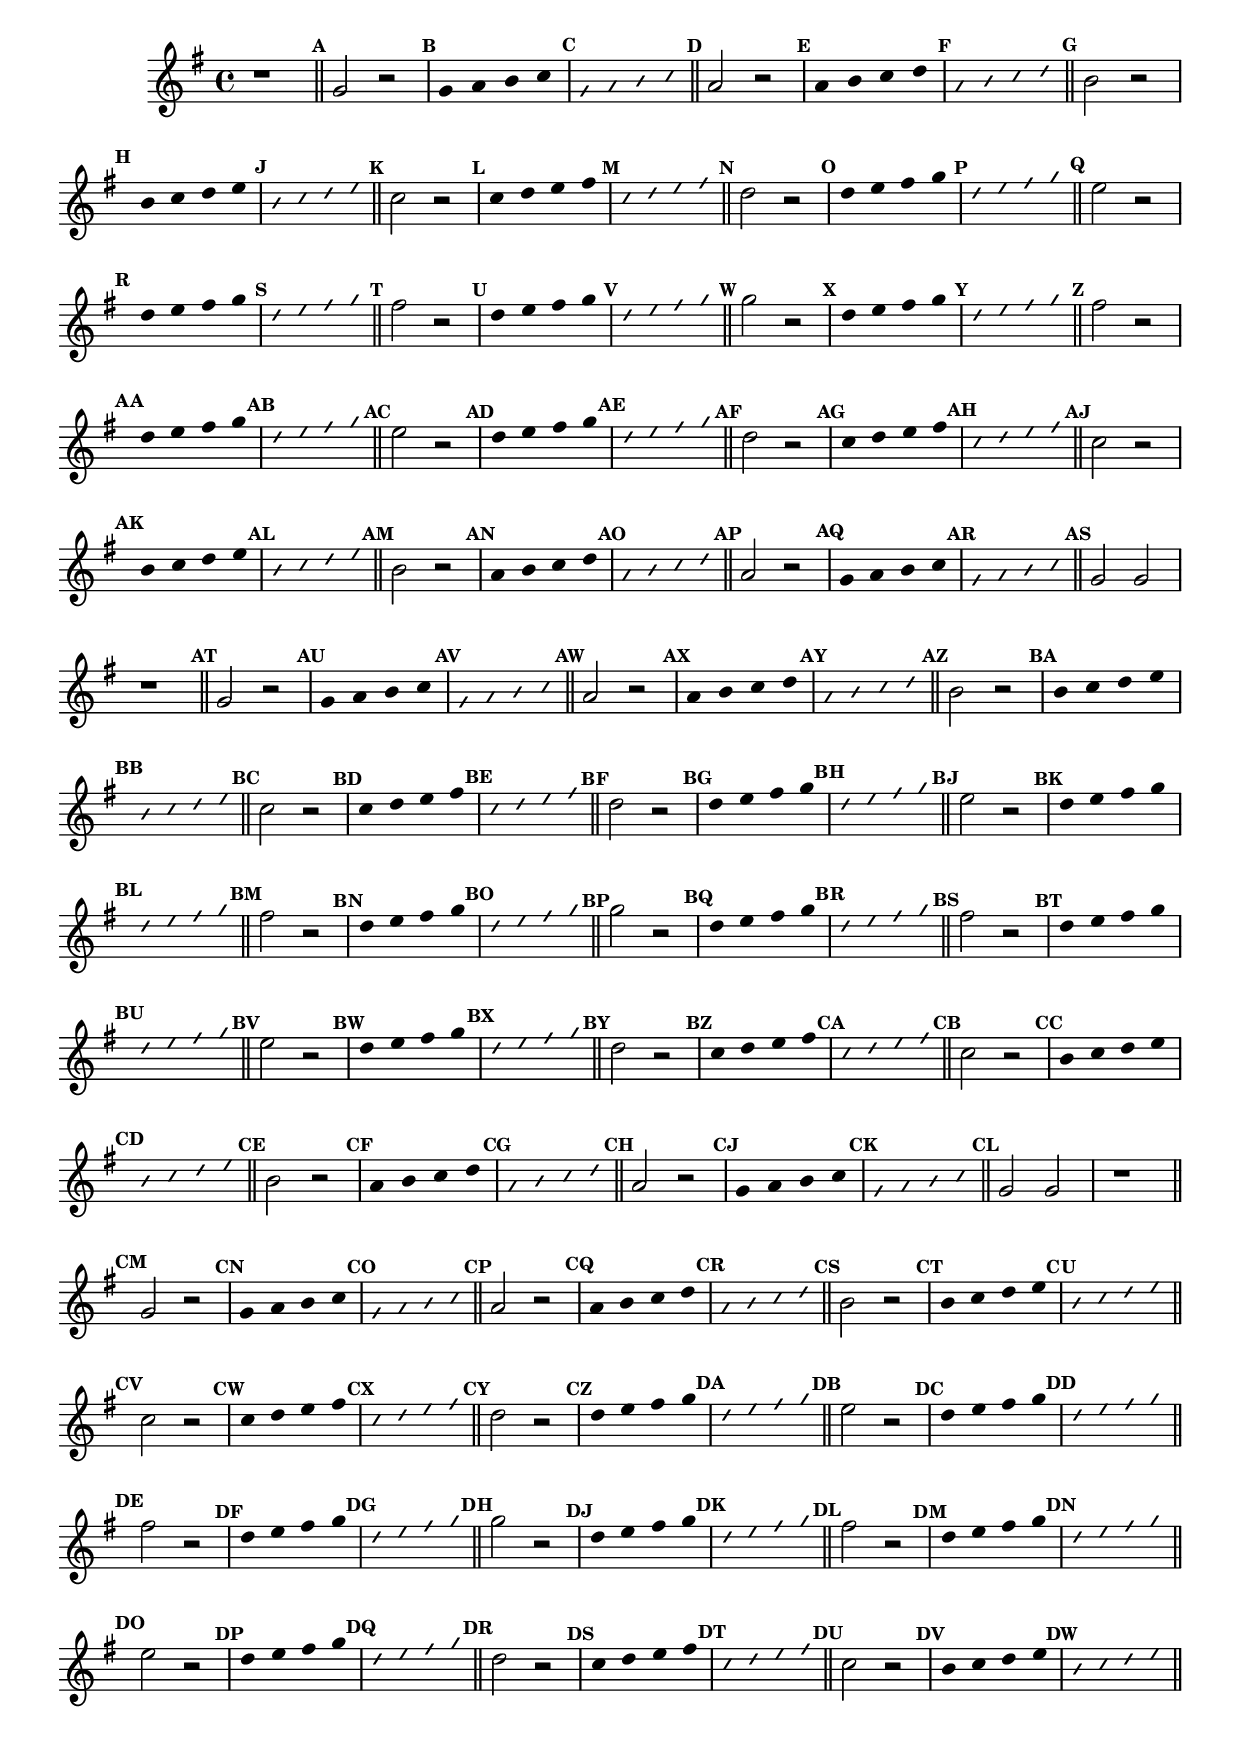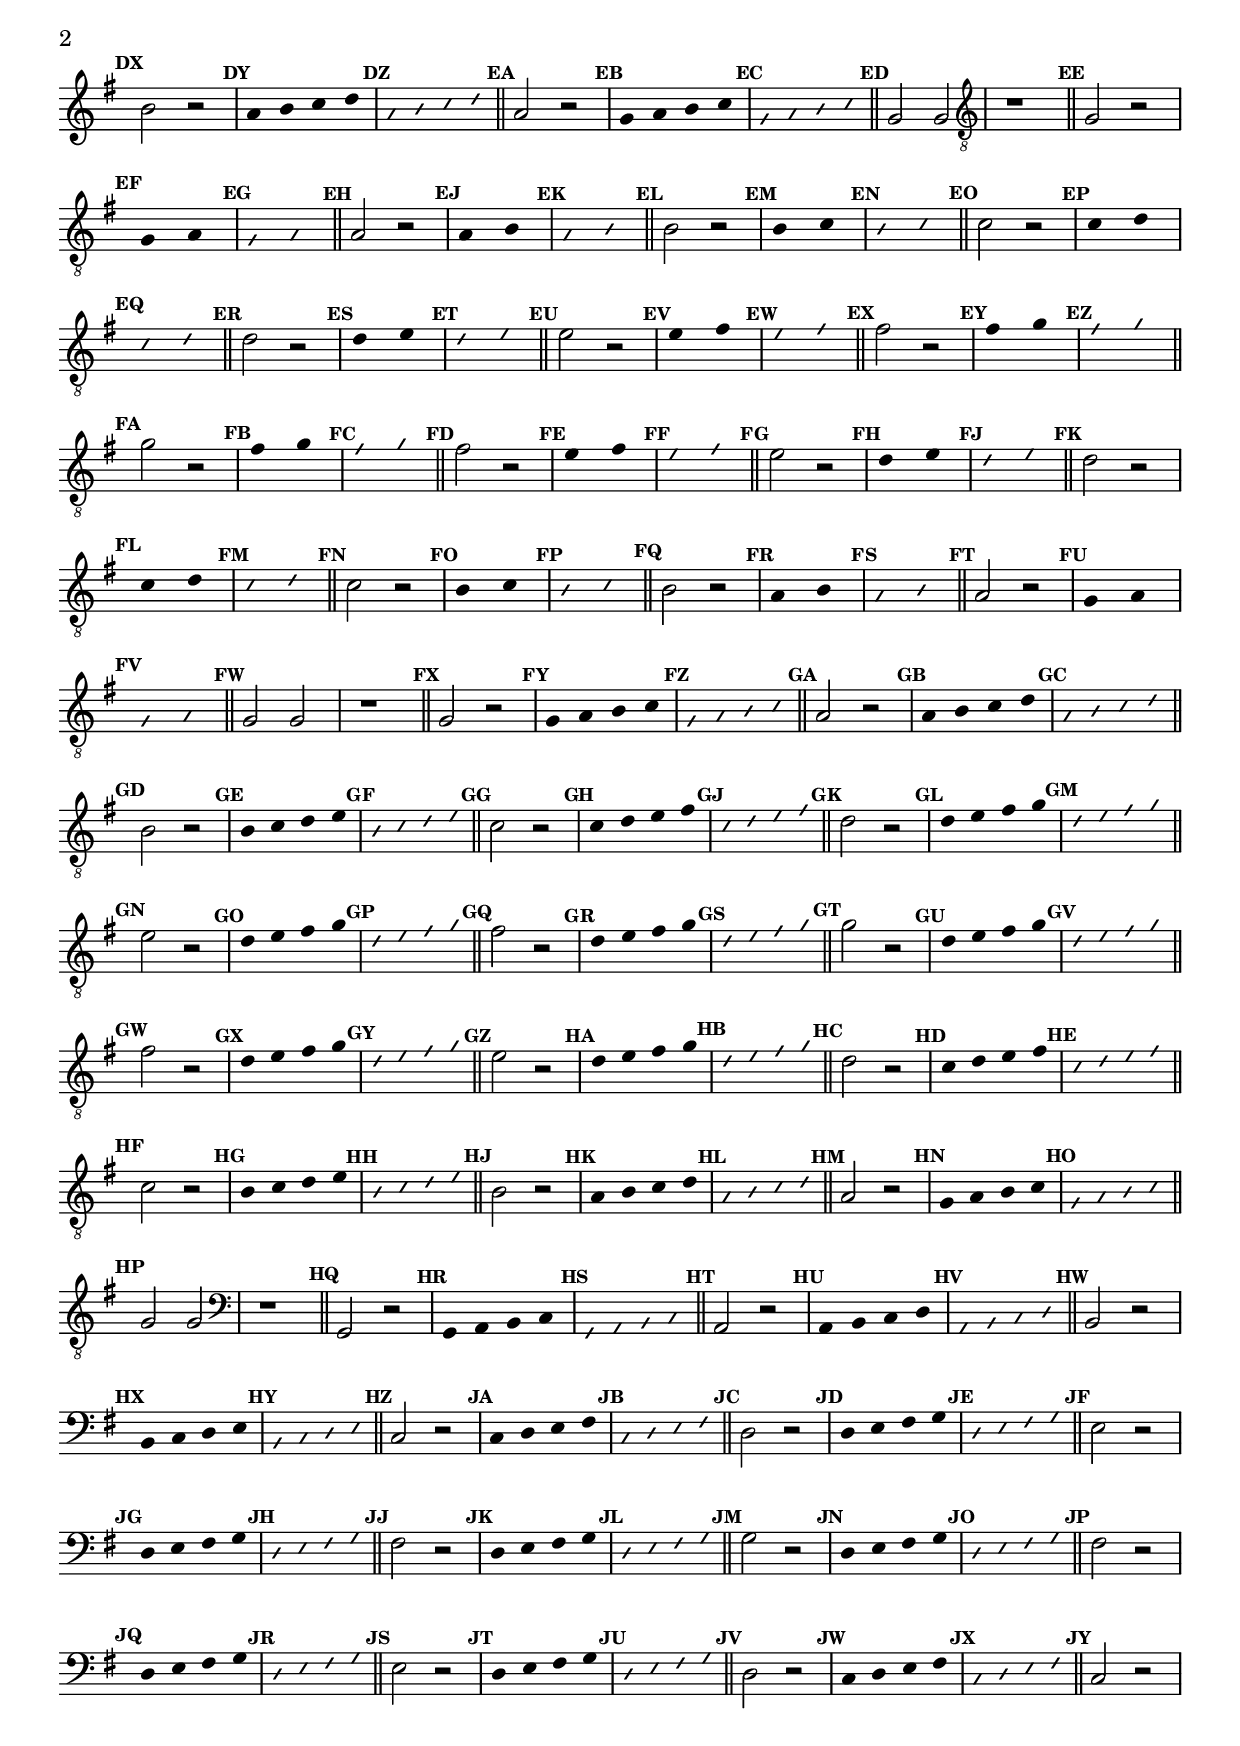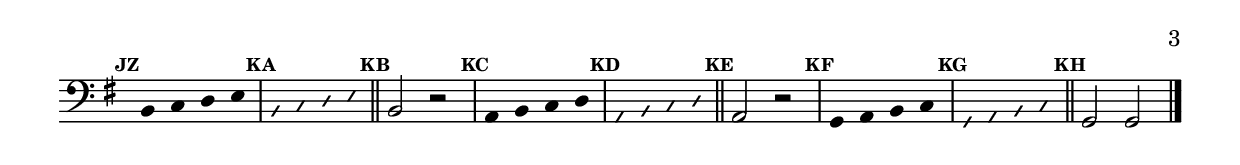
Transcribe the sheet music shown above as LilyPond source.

%% -*- coding: utf-8 -*-
\version "2.14.1"

%%\header { texidoc="Escala de Sol"}

\relative c'' {

  \override Staff.TimeSignature #'style = #'()
  \override Score.BarNumber #'transparent = ##t
  \override Score.RehearsalMark #'font-size = #-2
  \set Score.markFormatter = #format-mark-numbers
  \time 4/4 
  \key g \major


  %% CAVAQUINHO - BANJO
  \tag #'cv {
    r1

    \bar "||"

    \mark \default g2 r
    \override Stem #'transparent = ##t
    \override Beam #'transparent = ##t
    \override Voice.NoteHead #'stencil = #ly:text-interface::print
    \override Voice.NoteHead #'text = #(make-musicglyph-markup "noteheads.s2")

    \mark \default g4 a b c

    \override NoteHead #'style = #'slash
    \override NoteHead #'font-size = #-6
    \override Voice.NoteHead #'stencil = #ly:text-interface::print
    \override Voice.NoteHead #'text = #(make-musicglyph-markup "noteheads.s2slash")

    \mark \default g a b c

    \revert NoteHead #'style
    \revert Stem #'transparent 
    \revert Beam #'transparent
    \revert NoteHead #'font-size
    \revert Voice.NoteHead #'stencil

    \revert Voice.NoteHead #'text
    \bar "||"

    \mark \default a2 r
    \override Stem #'transparent = ##t
    \override Beam #'transparent = ##t
    \override Voice.NoteHead #'stencil = #ly:text-interface::print
    \override Voice.NoteHead #'text = #(make-musicglyph-markup "noteheads.s2")

    \mark \default a4 b c d
    \override NoteHead #'style = #'slash
    \override NoteHead #'font-size = #-6
    \override Voice.NoteHead #'stencil = #ly:text-interface::print
    \override Voice.NoteHead #'text = #(make-musicglyph-markup "noteheads.s2slash")

    \mark \default a b c d
    \revert NoteHead #'style
    \revert Stem #'transparent 
    \revert Beam #'transparent
    \revert NoteHead #'font-size
    \revert Voice.NoteHead #'stencil

    \revert Voice.NoteHead #'text
    \bar "||"

    \mark \default b2 r
    \override Stem #'transparent = ##t
    \override Beam #'transparent = ##t
    \override Voice.NoteHead #'stencil = #ly:text-interface::print
    \override Voice.NoteHead #'text = #(make-musicglyph-markup "noteheads.s2")

    \mark \default b4 c d e
    \override NoteHead #'style = #'slash
    \override NoteHead #'font-size = #-6
    \override Voice.NoteHead #'stencil = #ly:text-interface::print
    \override Voice.NoteHead #'text = #(make-musicglyph-markup "noteheads.s2slash")

    \mark \default b c d e
    \revert NoteHead #'style
    \revert Stem #'transparent 
    \revert Beam #'transparent
    \revert NoteHead #'font-size
    \revert Voice.NoteHead #'stencil

    \revert Voice.NoteHead #'text
    \bar "||"

    \mark \default c2 r
    \override Stem #'transparent = ##t
    \override Beam #'transparent = ##t
    \override Voice.NoteHead #'stencil = #ly:text-interface::print
    \override Voice.NoteHead #'text = #(make-musicglyph-markup "noteheads.s2")

    \mark \default c4 d e fis
    \override NoteHead #'style = #'slash
    \override NoteHead #'font-size = #-6
    \override Voice.NoteHead #'stencil = #ly:text-interface::print
    \override Voice.NoteHead #'text = #(make-musicglyph-markup "noteheads.s2slash")

    \mark \default c d e fis
    \revert NoteHead #'style
    \revert Stem #'transparent 
    \revert Beam #'transparent
    \revert NoteHead #'font-size
    \revert Voice.NoteHead #'stencil

    \revert Voice.NoteHead #'text
    \bar "||"

    \mark \default d2 r
    \override Stem #'transparent = ##t
    \override Beam #'transparent = ##t
    \override Voice.NoteHead #'stencil = #ly:text-interface::print
    \override Voice.NoteHead #'text = #(make-musicglyph-markup "noteheads.s2")

    \mark \default d4 e fis g
    \override NoteHead #'style = #'slash
    \override NoteHead #'font-size = #-6
    \override Voice.NoteHead #'stencil = #ly:text-interface::print
    \override Voice.NoteHead #'text = #(make-musicglyph-markup "noteheads.s2slash")

    \mark \default d e fis g
    \revert NoteHead #'style
    \revert Stem #'transparent 
    \revert Beam #'transparent
    \revert NoteHead #'font-size
    \revert Voice.NoteHead #'stencil

    \revert Voice.NoteHead #'text
    \bar "||"

    \mark \default e2 r
    \override Stem #'transparent = ##t
    \override Beam #'transparent = ##t
    \override Voice.NoteHead #'stencil = #ly:text-interface::print
    \override Voice.NoteHead #'text = #(make-musicglyph-markup "noteheads.s2")

    \mark \default d4 e fis g
    \override NoteHead #'style = #'slash
    \override NoteHead #'font-size = #-6
    \override Voice.NoteHead #'stencil = #ly:text-interface::print
    \override Voice.NoteHead #'text = #(make-musicglyph-markup "noteheads.s2slash")

    \mark \default d e fis g
    \revert NoteHead #'style
    \revert Stem #'transparent 
    \revert Beam #'transparent
    \revert NoteHead #'font-size
    \revert Voice.NoteHead #'stencil

    \revert Voice.NoteHead #'text
    \bar "||"

    \mark \default fis2 r
    \override Stem #'transparent = ##t
    \override Beam #'transparent = ##t
    \override Voice.NoteHead #'stencil = #ly:text-interface::print
    \override Voice.NoteHead #'text = #(make-musicglyph-markup "noteheads.s2")

    \mark \default d4 e fis g
    \override NoteHead #'style = #'slash
    \override NoteHead #'font-size = #-6
    \override Voice.NoteHead #'stencil = #ly:text-interface::print
    \override Voice.NoteHead #'text = #(make-musicglyph-markup "noteheads.s2slash")

    \mark \default d e fis g
    \revert NoteHead #'style
    \revert Stem #'transparent 
    \revert Beam #'transparent
    \revert NoteHead #'font-size
    \revert Voice.NoteHead #'stencil

    \revert Voice.NoteHead #'text
    \bar "||"


    \mark \default g2 r
    \override Stem #'transparent = ##t
    \override Beam #'transparent = ##t
    \override Voice.NoteHead #'stencil = #ly:text-interface::print
    \override Voice.NoteHead #'text = #(make-musicglyph-markup "noteheads.s2")

    \mark \default d4 e fis g
    \override NoteHead #'style = #'slash
    \override NoteHead #'font-size = #-6
    \override Voice.NoteHead #'stencil = #ly:text-interface::print
    \override Voice.NoteHead #'text = #(make-musicglyph-markup "noteheads.s2slash")

    \mark \default d e fis g
    \revert NoteHead #'style
    \revert Stem #'transparent 
    \revert Beam #'transparent
    \revert NoteHead #'font-size
    \revert Voice.NoteHead #'stencil

    \revert Voice.NoteHead #'text
    \bar "||"

    \mark \default fis2 r
    \override Stem #'transparent = ##t
    \override Beam #'transparent = ##t
    \override Voice.NoteHead #'stencil = #ly:text-interface::print
    \override Voice.NoteHead #'text = #(make-musicglyph-markup "noteheads.s2")

    \mark \default d4 e fis g
    \override NoteHead #'style = #'slash
    \override NoteHead #'font-size = #-6
    \override Voice.NoteHead #'stencil = #ly:text-interface::print
    \override Voice.NoteHead #'text = #(make-musicglyph-markup "noteheads.s2slash")

    \mark \default d e fis g
    \revert NoteHead #'style
    \revert Stem #'transparent 
    \revert Beam #'transparent
    \revert NoteHead #'font-size
    \revert Voice.NoteHead #'stencil

    \revert Voice.NoteHead #'text
    \bar "||"

    \mark \default e2 r
    \override Stem #'transparent = ##t
    \override Beam #'transparent = ##t
    \override Voice.NoteHead #'stencil = #ly:text-interface::print
    \override Voice.NoteHead #'text = #(make-musicglyph-markup "noteheads.s2")

    \mark \default d4 e fis g
    \override NoteHead #'style = #'slash
    \override NoteHead #'font-size = #-6
    \override Voice.NoteHead #'stencil = #ly:text-interface::print
    \override Voice.NoteHead #'text = #(make-musicglyph-markup "noteheads.s2slash")

    \mark \default d e fis g
    \revert NoteHead #'style
    \revert Stem #'transparent 
    \revert Beam #'transparent
    \revert NoteHead #'font-size
    \revert Voice.NoteHead #'stencil

    \revert Voice.NoteHead #'text
    \bar "||"

    \mark \default d2 r
    \override Stem #'transparent = ##t
    \override Beam #'transparent = ##t
    \override Voice.NoteHead #'stencil = #ly:text-interface::print
    \override Voice.NoteHead #'text = #(make-musicglyph-markup "noteheads.s2")

    \mark \default c4 d e fis
    \override NoteHead #'style = #'slash
    \override NoteHead #'font-size = #-6
    \override Voice.NoteHead #'stencil = #ly:text-interface::print
    \override Voice.NoteHead #'text = #(make-musicglyph-markup "noteheads.s2slash")

    \mark \default c d e fis
    \revert NoteHead #'style
    \revert Stem #'transparent 
    \revert Beam #'transparent
    \revert NoteHead #'font-size
    \revert Voice.NoteHead #'stencil

    \revert Voice.NoteHead #'text
    \bar "||"

    \mark \default c2 r
    \override Stem #'transparent = ##t
    \override Beam #'transparent = ##t
    \override Voice.NoteHead #'stencil = #ly:text-interface::print
    \override Voice.NoteHead #'text = #(make-musicglyph-markup "noteheads.s2")

    \mark \default b4 c d e
    \override NoteHead #'style = #'slash
    \override NoteHead #'font-size = #-6
    \override Voice.NoteHead #'stencil = #ly:text-interface::print
    \override Voice.NoteHead #'text = #(make-musicglyph-markup "noteheads.s2slash")

    \mark \default b c d e
    \revert NoteHead #'style
    \revert Stem #'transparent
    \revert Beam #'transparent
    \revert NoteHead #'font-size
    \revert Voice.NoteHead #'stencil

    \revert Voice.NoteHead #'text
    \bar "||"

    \mark \default b2 r
    \override Stem #'transparent = ##t
    \override Beam #'transparent = ##t
    \override Voice.NoteHead #'stencil = #ly:text-interface::print
    \override Voice.NoteHead #'text = #(make-musicglyph-markup "noteheads.s2")

    \mark \default a4 b c d
    \override NoteHead #'style = #'slash
    \override NoteHead #'font-size = #-6
    \override Voice.NoteHead #'stencil = #ly:text-interface::print
    \override Voice.NoteHead #'text = #(make-musicglyph-markup "noteheads.s2slash")

    \mark \default a b c d
    \revert NoteHead #'style
    \revert Stem #'transparent 
    \revert Beam #'transparent
    \revert NoteHead #'font-size
    \revert Voice.NoteHead #'stencil

    \revert Voice.NoteHead #'text
    \bar "||"

    \mark \default a2 r
    \override Stem #'transparent = ##t
    \override Beam #'transparent = ##t
    \override Voice.NoteHead #'stencil = #ly:text-interface::print
    \override Voice.NoteHead #'text = #(make-musicglyph-markup "noteheads.s2")

    \mark \default g4 a b c
    \override NoteHead #'style = #'slash
    \override NoteHead #'font-size = #-6
    \override Voice.NoteHead #'stencil = #ly:text-interface::print
    \override Voice.NoteHead #'text = #(make-musicglyph-markup "noteheads.s2slash")

    \mark \default g a b c
    \revert NoteHead #'style
    \revert Stem #'transparent 
    \revert Beam #'transparent
    \revert NoteHead #'font-size
    \revert Voice.NoteHead #'stencil

    \revert Voice.NoteHead #'text
    \bar "||"

    \mark \default g2 g
  }

  %% BANDOLIM
  \tag #'bd {
     r1

    \bar "||"

    \mark \default g2 r
    \override Stem #'transparent = ##t
    \override Beam #'transparent = ##t
    \override Voice.NoteHead #'stencil = #ly:text-interface::print
    \override Voice.NoteHead #'text = #(make-musicglyph-markup "noteheads.s2")

    \mark \default g4 a b c

    \override NoteHead #'style = #'slash
    \override NoteHead #'font-size = #-6
    \override Voice.NoteHead #'stencil = #ly:text-interface::print
    \override Voice.NoteHead #'text = #(make-musicglyph-markup "noteheads.s2slash")

    \mark \default g a b c

    \revert NoteHead #'style
    \revert Stem #'transparent 
    \revert Beam #'transparent
    \revert NoteHead #'font-size
    \revert Voice.NoteHead #'stencil

    \revert Voice.NoteHead #'text
    \bar "||"

    \mark \default a2 r
    \override Stem #'transparent = ##t
    \override Beam #'transparent = ##t
    \override Voice.NoteHead #'stencil = #ly:text-interface::print
    \override Voice.NoteHead #'text = #(make-musicglyph-markup "noteheads.s2")

    \mark \default a4 b c d
    \override NoteHead #'style = #'slash
    \override NoteHead #'font-size = #-6
    \override Voice.NoteHead #'stencil = #ly:text-interface::print
    \override Voice.NoteHead #'text = #(make-musicglyph-markup "noteheads.s2slash")

    \mark \default a b c d
    \revert NoteHead #'style
    \revert Stem #'transparent 
    \revert Beam #'transparent
    \revert NoteHead #'font-size
    \revert Voice.NoteHead #'stencil

    \revert Voice.NoteHead #'text
    \bar "||"

    \mark \default b2 r
    \override Stem #'transparent = ##t
    \override Beam #'transparent = ##t
    \override Voice.NoteHead #'stencil = #ly:text-interface::print
    \override Voice.NoteHead #'text = #(make-musicglyph-markup "noteheads.s2")

    \mark \default b4 c d e
    \override NoteHead #'style = #'slash
    \override NoteHead #'font-size = #-6
    \override Voice.NoteHead #'stencil = #ly:text-interface::print
    \override Voice.NoteHead #'text = #(make-musicglyph-markup "noteheads.s2slash")

    \mark \default b c d e
    \revert NoteHead #'style
    \revert Stem #'transparent 
    \revert Beam #'transparent
    \revert NoteHead #'font-size
    \revert Voice.NoteHead #'stencil

    \revert Voice.NoteHead #'text
    \bar "||"

    \mark \default c2 r
    \override Stem #'transparent = ##t
    \override Beam #'transparent = ##t
    \override Voice.NoteHead #'stencil = #ly:text-interface::print
    \override Voice.NoteHead #'text = #(make-musicglyph-markup "noteheads.s2")

    \mark \default c4 d e fis
    \override NoteHead #'style = #'slash
    \override NoteHead #'font-size = #-6
    \override Voice.NoteHead #'stencil = #ly:text-interface::print
    \override Voice.NoteHead #'text = #(make-musicglyph-markup "noteheads.s2slash")

    \mark \default c d e fis
    \revert NoteHead #'style
    \revert Stem #'transparent 
    \revert Beam #'transparent
    \revert NoteHead #'font-size
    \revert Voice.NoteHead #'stencil

    \revert Voice.NoteHead #'text
    \bar "||"

    \mark \default d2 r
    \override Stem #'transparent = ##t
    \override Beam #'transparent = ##t
    \override Voice.NoteHead #'stencil = #ly:text-interface::print
    \override Voice.NoteHead #'text = #(make-musicglyph-markup "noteheads.s2")

    \mark \default d4 e fis g
    \override NoteHead #'style = #'slash
    \override NoteHead #'font-size = #-6
    \override Voice.NoteHead #'stencil = #ly:text-interface::print
    \override Voice.NoteHead #'text = #(make-musicglyph-markup "noteheads.s2slash")

    \mark \default d e fis g
    \revert NoteHead #'style
    \revert Stem #'transparent 
    \revert Beam #'transparent
    \revert NoteHead #'font-size
    \revert Voice.NoteHead #'stencil

    \revert Voice.NoteHead #'text
    \bar "||"

    \mark \default e2 r
    \override Stem #'transparent = ##t
    \override Beam #'transparent = ##t
    \override Voice.NoteHead #'stencil = #ly:text-interface::print
    \override Voice.NoteHead #'text = #(make-musicglyph-markup "noteheads.s2")

    \mark \default d4 e fis g
    \override NoteHead #'style = #'slash
    \override NoteHead #'font-size = #-6
    \override Voice.NoteHead #'stencil = #ly:text-interface::print
    \override Voice.NoteHead #'text = #(make-musicglyph-markup "noteheads.s2slash")

    \mark \default d e fis g
    \revert NoteHead #'style
    \revert Stem #'transparent 
    \revert Beam #'transparent
    \revert NoteHead #'font-size
    \revert Voice.NoteHead #'stencil

    \revert Voice.NoteHead #'text
    \bar "||"

    \mark \default fis2 r
    \override Stem #'transparent = ##t
    \override Beam #'transparent = ##t
    \override Voice.NoteHead #'stencil = #ly:text-interface::print
    \override Voice.NoteHead #'text = #(make-musicglyph-markup "noteheads.s2")

    \mark \default d4 e fis g
    \override NoteHead #'style = #'slash
    \override NoteHead #'font-size = #-6
    \override Voice.NoteHead #'stencil = #ly:text-interface::print
    \override Voice.NoteHead #'text = #(make-musicglyph-markup "noteheads.s2slash")

    \mark \default d e fis g
    \revert NoteHead #'style
    \revert Stem #'transparent 
    \revert Beam #'transparent
    \revert NoteHead #'font-size
    \revert Voice.NoteHead #'stencil

    \revert Voice.NoteHead #'text
    \bar "||"


    \mark \default g2 r
    \override Stem #'transparent = ##t
    \override Beam #'transparent = ##t
    \override Voice.NoteHead #'stencil = #ly:text-interface::print
    \override Voice.NoteHead #'text = #(make-musicglyph-markup "noteheads.s2")

    \mark \default d4 e fis g
    \override NoteHead #'style = #'slash
    \override NoteHead #'font-size = #-6
    \override Voice.NoteHead #'stencil = #ly:text-interface::print
    \override Voice.NoteHead #'text = #(make-musicglyph-markup "noteheads.s2slash")

    \mark \default d e fis g
    \revert NoteHead #'style
    \revert Stem #'transparent 
    \revert Beam #'transparent
    \revert NoteHead #'font-size
    \revert Voice.NoteHead #'stencil

    \revert Voice.NoteHead #'text
    \bar "||"

    \mark \default fis2 r
    \override Stem #'transparent = ##t
    \override Beam #'transparent = ##t
    \override Voice.NoteHead #'stencil = #ly:text-interface::print
    \override Voice.NoteHead #'text = #(make-musicglyph-markup "noteheads.s2")

    \mark \default d4 e fis g
    \override NoteHead #'style = #'slash
    \override NoteHead #'font-size = #-6
    \override Voice.NoteHead #'stencil = #ly:text-interface::print
    \override Voice.NoteHead #'text = #(make-musicglyph-markup "noteheads.s2slash")

    \mark \default d e fis g
    \revert NoteHead #'style
    \revert Stem #'transparent 
    \revert Beam #'transparent
    \revert NoteHead #'font-size
    \revert Voice.NoteHead #'stencil

    \revert Voice.NoteHead #'text
    \bar "||"

    \mark \default e2 r
    \override Stem #'transparent = ##t
    \override Beam #'transparent = ##t
    \override Voice.NoteHead #'stencil = #ly:text-interface::print
    \override Voice.NoteHead #'text = #(make-musicglyph-markup "noteheads.s2")

    \mark \default d4 e fis g
    \override NoteHead #'style = #'slash
    \override NoteHead #'font-size = #-6
    \override Voice.NoteHead #'stencil = #ly:text-interface::print
    \override Voice.NoteHead #'text = #(make-musicglyph-markup "noteheads.s2slash")

    \mark \default d e fis g
    \revert NoteHead #'style
    \revert Stem #'transparent 
    \revert Beam #'transparent
    \revert NoteHead #'font-size
    \revert Voice.NoteHead #'stencil

    \revert Voice.NoteHead #'text
    \bar "||"

    \mark \default d2 r
    \override Stem #'transparent = ##t
    \override Beam #'transparent = ##t
    \override Voice.NoteHead #'stencil = #ly:text-interface::print
    \override Voice.NoteHead #'text = #(make-musicglyph-markup "noteheads.s2")

    \mark \default c4 d e fis
    \override NoteHead #'style = #'slash
    \override NoteHead #'font-size = #-6
    \override Voice.NoteHead #'stencil = #ly:text-interface::print
    \override Voice.NoteHead #'text = #(make-musicglyph-markup "noteheads.s2slash")

    \mark \default c d e fis
    \revert NoteHead #'style
    \revert Stem #'transparent 
    \revert Beam #'transparent
    \revert NoteHead #'font-size
    \revert Voice.NoteHead #'stencil

    \revert Voice.NoteHead #'text
    \bar "||"

    \mark \default c2 r
    \override Stem #'transparent = ##t
    \override Beam #'transparent = ##t
    \override Voice.NoteHead #'stencil = #ly:text-interface::print
    \override Voice.NoteHead #'text = #(make-musicglyph-markup "noteheads.s2")

    \mark \default b4 c d e
    \override NoteHead #'style = #'slash
    \override NoteHead #'font-size = #-6
    \override Voice.NoteHead #'stencil = #ly:text-interface::print
    \override Voice.NoteHead #'text = #(make-musicglyph-markup "noteheads.s2slash")

    \mark \default b c d e
    \revert NoteHead #'style
    \revert Stem #'transparent
    \revert Beam #'transparent
    \revert NoteHead #'font-size
    \revert Voice.NoteHead #'stencil

    \revert Voice.NoteHead #'text
    \bar "||"

    \mark \default b2 r
    \override Stem #'transparent = ##t
    \override Beam #'transparent = ##t
    \override Voice.NoteHead #'stencil = #ly:text-interface::print
    \override Voice.NoteHead #'text = #(make-musicglyph-markup "noteheads.s2")

    \mark \default a4 b c d
    \override NoteHead #'style = #'slash
    \override NoteHead #'font-size = #-6
    \override Voice.NoteHead #'stencil = #ly:text-interface::print
    \override Voice.NoteHead #'text = #(make-musicglyph-markup "noteheads.s2slash")

    \mark \default a b c d
    \revert NoteHead #'style
    \revert Stem #'transparent 
    \revert Beam #'transparent
    \revert NoteHead #'font-size
    \revert Voice.NoteHead #'stencil

    \revert Voice.NoteHead #'text
    \bar "||"

    \mark \default a2 r
    \override Stem #'transparent = ##t
    \override Beam #'transparent = ##t
    \override Voice.NoteHead #'stencil = #ly:text-interface::print
    \override Voice.NoteHead #'text = #(make-musicglyph-markup "noteheads.s2")

    \mark \default g4 a b c
    \override NoteHead #'style = #'slash
    \override NoteHead #'font-size = #-6
    \override Voice.NoteHead #'stencil = #ly:text-interface::print
    \override Voice.NoteHead #'text = #(make-musicglyph-markup "noteheads.s2slash")

    \mark \default g a b c
    \revert NoteHead #'style
    \revert Stem #'transparent 
    \revert Beam #'transparent
    \revert NoteHead #'font-size
    \revert Voice.NoteHead #'stencil

    \revert Voice.NoteHead #'text
    \bar "||"

    \mark \default g2 g
  }

  %% VIOLA
  \tag #'va {
     r1

    \bar "||"

    \mark \default g2 r
    \override Stem #'transparent = ##t
    \override Beam #'transparent = ##t
    \override Voice.NoteHead #'stencil = #ly:text-interface::print
    \override Voice.NoteHead #'text = #(make-musicglyph-markup "noteheads.s2")

    \mark \default g4 a b c

    \override NoteHead #'style = #'slash
    \override NoteHead #'font-size = #-6
    \override Voice.NoteHead #'stencil = #ly:text-interface::print
    \override Voice.NoteHead #'text = #(make-musicglyph-markup "noteheads.s2slash")

    \mark \default g a b c

    \revert NoteHead #'style
    \revert Stem #'transparent 
    \revert Beam #'transparent
    \revert NoteHead #'font-size
    \revert Voice.NoteHead #'stencil

    \revert Voice.NoteHead #'text
    \bar "||"

    \mark \default a2 r
    \override Stem #'transparent = ##t
    \override Beam #'transparent = ##t
    \override Voice.NoteHead #'stencil = #ly:text-interface::print
    \override Voice.NoteHead #'text = #(make-musicglyph-markup "noteheads.s2")

    \mark \default a4 b c d
    \override NoteHead #'style = #'slash
    \override NoteHead #'font-size = #-6
    \override Voice.NoteHead #'stencil = #ly:text-interface::print
    \override Voice.NoteHead #'text = #(make-musicglyph-markup "noteheads.s2slash")

    \mark \default a b c d
    \revert NoteHead #'style
    \revert Stem #'transparent 
    \revert Beam #'transparent
    \revert NoteHead #'font-size
    \revert Voice.NoteHead #'stencil

    \revert Voice.NoteHead #'text
    \bar "||"

    \mark \default b2 r
    \override Stem #'transparent = ##t
    \override Beam #'transparent = ##t
    \override Voice.NoteHead #'stencil = #ly:text-interface::print
    \override Voice.NoteHead #'text = #(make-musicglyph-markup "noteheads.s2")

    \mark \default b4 c d e
    \override NoteHead #'style = #'slash
    \override NoteHead #'font-size = #-6
    \override Voice.NoteHead #'stencil = #ly:text-interface::print
    \override Voice.NoteHead #'text = #(make-musicglyph-markup "noteheads.s2slash")

    \mark \default b c d e
    \revert NoteHead #'style
    \revert Stem #'transparent 
    \revert Beam #'transparent
    \revert NoteHead #'font-size
    \revert Voice.NoteHead #'stencil

    \revert Voice.NoteHead #'text
    \bar "||"

    \mark \default c2 r
    \override Stem #'transparent = ##t
    \override Beam #'transparent = ##t
    \override Voice.NoteHead #'stencil = #ly:text-interface::print
    \override Voice.NoteHead #'text = #(make-musicglyph-markup "noteheads.s2")

    \mark \default c4 d e fis
    \override NoteHead #'style = #'slash
    \override NoteHead #'font-size = #-6
    \override Voice.NoteHead #'stencil = #ly:text-interface::print
    \override Voice.NoteHead #'text = #(make-musicglyph-markup "noteheads.s2slash")

    \mark \default c d e fis
    \revert NoteHead #'style
    \revert Stem #'transparent 
    \revert Beam #'transparent
    \revert NoteHead #'font-size
    \revert Voice.NoteHead #'stencil

    \revert Voice.NoteHead #'text
    \bar "||"

    \mark \default d2 r
    \override Stem #'transparent = ##t
    \override Beam #'transparent = ##t
    \override Voice.NoteHead #'stencil = #ly:text-interface::print
    \override Voice.NoteHead #'text = #(make-musicglyph-markup "noteheads.s2")

    \mark \default d4 e fis g
    \override NoteHead #'style = #'slash
    \override NoteHead #'font-size = #-6
    \override Voice.NoteHead #'stencil = #ly:text-interface::print
    \override Voice.NoteHead #'text = #(make-musicglyph-markup "noteheads.s2slash")

    \mark \default d e fis g
    \revert NoteHead #'style
    \revert Stem #'transparent 
    \revert Beam #'transparent
    \revert NoteHead #'font-size
    \revert Voice.NoteHead #'stencil

    \revert Voice.NoteHead #'text
    \bar "||"

    \mark \default e2 r
    \override Stem #'transparent = ##t
    \override Beam #'transparent = ##t
    \override Voice.NoteHead #'stencil = #ly:text-interface::print
    \override Voice.NoteHead #'text = #(make-musicglyph-markup "noteheads.s2")

    \mark \default d4 e fis g
    \override NoteHead #'style = #'slash
    \override NoteHead #'font-size = #-6
    \override Voice.NoteHead #'stencil = #ly:text-interface::print
    \override Voice.NoteHead #'text = #(make-musicglyph-markup "noteheads.s2slash")

    \mark \default d e fis g
    \revert NoteHead #'style
    \revert Stem #'transparent 
    \revert Beam #'transparent
    \revert NoteHead #'font-size
    \revert Voice.NoteHead #'stencil

    \revert Voice.NoteHead #'text
    \bar "||"

    \mark \default fis2 r
    \override Stem #'transparent = ##t
    \override Beam #'transparent = ##t
    \override Voice.NoteHead #'stencil = #ly:text-interface::print
    \override Voice.NoteHead #'text = #(make-musicglyph-markup "noteheads.s2")

    \mark \default d4 e fis g
    \override NoteHead #'style = #'slash
    \override NoteHead #'font-size = #-6
    \override Voice.NoteHead #'stencil = #ly:text-interface::print
    \override Voice.NoteHead #'text = #(make-musicglyph-markup "noteheads.s2slash")

    \mark \default d e fis g
    \revert NoteHead #'style
    \revert Stem #'transparent 
    \revert Beam #'transparent
    \revert NoteHead #'font-size
    \revert Voice.NoteHead #'stencil

    \revert Voice.NoteHead #'text
    \bar "||"


    \mark \default g2 r
    \override Stem #'transparent = ##t
    \override Beam #'transparent = ##t
    \override Voice.NoteHead #'stencil = #ly:text-interface::print
    \override Voice.NoteHead #'text = #(make-musicglyph-markup "noteheads.s2")

    \mark \default d4 e fis g
    \override NoteHead #'style = #'slash
    \override NoteHead #'font-size = #-6
    \override Voice.NoteHead #'stencil = #ly:text-interface::print
    \override Voice.NoteHead #'text = #(make-musicglyph-markup "noteheads.s2slash")

    \mark \default d e fis g
    \revert NoteHead #'style
    \revert Stem #'transparent 
    \revert Beam #'transparent
    \revert NoteHead #'font-size
    \revert Voice.NoteHead #'stencil

    \revert Voice.NoteHead #'text
    \bar "||"

    \mark \default fis2 r
    \override Stem #'transparent = ##t
    \override Beam #'transparent = ##t
    \override Voice.NoteHead #'stencil = #ly:text-interface::print
    \override Voice.NoteHead #'text = #(make-musicglyph-markup "noteheads.s2")

    \mark \default d4 e fis g
    \override NoteHead #'style = #'slash
    \override NoteHead #'font-size = #-6
    \override Voice.NoteHead #'stencil = #ly:text-interface::print
    \override Voice.NoteHead #'text = #(make-musicglyph-markup "noteheads.s2slash")

    \mark \default d e fis g
    \revert NoteHead #'style
    \revert Stem #'transparent 
    \revert Beam #'transparent
    \revert NoteHead #'font-size
    \revert Voice.NoteHead #'stencil

    \revert Voice.NoteHead #'text
    \bar "||"

    \mark \default e2 r
    \override Stem #'transparent = ##t
    \override Beam #'transparent = ##t
    \override Voice.NoteHead #'stencil = #ly:text-interface::print
    \override Voice.NoteHead #'text = #(make-musicglyph-markup "noteheads.s2")

    \mark \default d4 e fis g
    \override NoteHead #'style = #'slash
    \override NoteHead #'font-size = #-6
    \override Voice.NoteHead #'stencil = #ly:text-interface::print
    \override Voice.NoteHead #'text = #(make-musicglyph-markup "noteheads.s2slash")

    \mark \default d e fis g
    \revert NoteHead #'style
    \revert Stem #'transparent 
    \revert Beam #'transparent
    \revert NoteHead #'font-size
    \revert Voice.NoteHead #'stencil

    \revert Voice.NoteHead #'text
    \bar "||"

    \mark \default d2 r
    \override Stem #'transparent = ##t
    \override Beam #'transparent = ##t
    \override Voice.NoteHead #'stencil = #ly:text-interface::print
    \override Voice.NoteHead #'text = #(make-musicglyph-markup "noteheads.s2")

    \mark \default c4 d e fis
    \override NoteHead #'style = #'slash
    \override NoteHead #'font-size = #-6
    \override Voice.NoteHead #'stencil = #ly:text-interface::print
    \override Voice.NoteHead #'text = #(make-musicglyph-markup "noteheads.s2slash")

    \mark \default c d e fis
    \revert NoteHead #'style
    \revert Stem #'transparent 
    \revert Beam #'transparent
    \revert NoteHead #'font-size
    \revert Voice.NoteHead #'stencil

    \revert Voice.NoteHead #'text
    \bar "||"

    \mark \default c2 r
    \override Stem #'transparent = ##t
    \override Beam #'transparent = ##t
    \override Voice.NoteHead #'stencil = #ly:text-interface::print
    \override Voice.NoteHead #'text = #(make-musicglyph-markup "noteheads.s2")

    \mark \default b4 c d e
    \override NoteHead #'style = #'slash
    \override NoteHead #'font-size = #-6
    \override Voice.NoteHead #'stencil = #ly:text-interface::print
    \override Voice.NoteHead #'text = #(make-musicglyph-markup "noteheads.s2slash")

    \mark \default b c d e
    \revert NoteHead #'style
    \revert Stem #'transparent
    \revert Beam #'transparent
    \revert NoteHead #'font-size
    \revert Voice.NoteHead #'stencil

    \revert Voice.NoteHead #'text
    \bar "||"

    \mark \default b2 r
    \override Stem #'transparent = ##t
    \override Beam #'transparent = ##t
    \override Voice.NoteHead #'stencil = #ly:text-interface::print
    \override Voice.NoteHead #'text = #(make-musicglyph-markup "noteheads.s2")

    \mark \default a4 b c d
    \override NoteHead #'style = #'slash
    \override NoteHead #'font-size = #-6
    \override Voice.NoteHead #'stencil = #ly:text-interface::print
    \override Voice.NoteHead #'text = #(make-musicglyph-markup "noteheads.s2slash")

    \mark \default a b c d
    \revert NoteHead #'style
    \revert Stem #'transparent 
    \revert Beam #'transparent
    \revert NoteHead #'font-size
    \revert Voice.NoteHead #'stencil

    \revert Voice.NoteHead #'text
    \bar "||"

    \mark \default a2 r
    \override Stem #'transparent = ##t
    \override Beam #'transparent = ##t
    \override Voice.NoteHead #'stencil = #ly:text-interface::print
    \override Voice.NoteHead #'text = #(make-musicglyph-markup "noteheads.s2")

    \mark \default g4 a b c
    \override NoteHead #'style = #'slash
    \override NoteHead #'font-size = #-6
    \override Voice.NoteHead #'stencil = #ly:text-interface::print
    \override Voice.NoteHead #'text = #(make-musicglyph-markup "noteheads.s2slash")

    \mark \default g a b c
    \revert NoteHead #'style
    \revert Stem #'transparent 
    \revert Beam #'transparent
    \revert NoteHead #'font-size
    \revert Voice.NoteHead #'stencil

    \revert Voice.NoteHead #'text
    \bar "||"

    \mark \default g2 g
  }

  %% VIOLÃO TENOR
  \tag #'vt {
    \clef "G_8"
     r1

    \bar "||"

    \mark \default g,2 r
    \override Stem #'transparent = ##t
    \override Beam #'transparent = ##t
    \override Voice.NoteHead #'stencil = #ly:text-interface::print
    \override Voice.NoteHead #'text = #(make-musicglyph-markup "noteheads.s2")

    \mark \default g a

    \override NoteHead #'style = #'slash
    \override NoteHead #'font-size = #-6
    \override Voice.NoteHead #'stencil = #ly:text-interface::print
    \override Voice.NoteHead #'text = #(make-musicglyph-markup "noteheads.s2slash")

    \mark \default g a

    \revert NoteHead #'style
    \revert Stem #'transparent 
    \revert Beam #'transparent
    \revert NoteHead #'font-size
    \revert Voice.NoteHead #'stencil

    \revert Voice.NoteHead #'text
    \bar "||"

    \mark \default a r
    \override Stem #'transparent = ##t
    \override Beam #'transparent = ##t
    \override Voice.NoteHead #'stencil = #ly:text-interface::print
    \override Voice.NoteHead #'text = #(make-musicglyph-markup "noteheads.s2")

    \mark \default a b
    \override NoteHead #'style = #'slash
    \override NoteHead #'font-size = #-6
    \override Voice.NoteHead #'stencil = #ly:text-interface::print
    \override Voice.NoteHead #'text = #(make-musicglyph-markup "noteheads.s2slash")

    \mark \default a b
    \revert NoteHead #'style
    \revert Stem #'transparent 
    \revert Beam #'transparent
    \revert NoteHead #'font-size
    \revert Voice.NoteHead #'stencil

    \revert Voice.NoteHead #'text
    \bar "||"

    \mark \default b r
    \override Stem #'transparent = ##t
    \override Beam #'transparent = ##t
    \override Voice.NoteHead #'stencil = #ly:text-interface::print
    \override Voice.NoteHead #'text = #(make-musicglyph-markup "noteheads.s2")

    \mark \default b c
    \override NoteHead #'style = #'slash
    \override NoteHead #'font-size = #-6
    \override Voice.NoteHead #'stencil = #ly:text-interface::print
    \override Voice.NoteHead #'text = #(make-musicglyph-markup "noteheads.s2slash")

    \mark \default b c
    \revert NoteHead #'style
    \revert Stem #'transparent 
    \revert Beam #'transparent
    \revert NoteHead #'font-size
    \revert Voice.NoteHead #'stencil

    \revert Voice.NoteHead #'text
    \bar "||"

    \mark \default c r
    \override Stem #'transparent = ##t
    \override Beam #'transparent = ##t
    \override Voice.NoteHead #'stencil = #ly:text-interface::print
    \override Voice.NoteHead #'text = #(make-musicglyph-markup "noteheads.s2")

    \mark \default c d 
    \override NoteHead #'style = #'slash
    \override NoteHead #'font-size = #-6
    \override Voice.NoteHead #'stencil = #ly:text-interface::print
    \override Voice.NoteHead #'text = #(make-musicglyph-markup "noteheads.s2slash")

    \mark \default c d
    \revert NoteHead #'style
    \revert Stem #'transparent 
    \revert Beam #'transparent
    \revert NoteHead #'font-size
    \revert Voice.NoteHead #'stencil

    \revert Voice.NoteHead #'text
    \bar "||"

    \mark \default d r
    \override Stem #'transparent = ##t
    \override Beam #'transparent = ##t
    \override Voice.NoteHead #'stencil = #ly:text-interface::print
    \override Voice.NoteHead #'text = #(make-musicglyph-markup "noteheads.s2")

    \mark \default d e
    \override NoteHead #'style = #'slash
    \override NoteHead #'font-size = #-6
    \override Voice.NoteHead #'stencil = #ly:text-interface::print
    \override Voice.NoteHead #'text = #(make-musicglyph-markup "noteheads.s2slash")

    \mark \default d e
    \revert NoteHead #'style
    \revert Stem #'transparent 
    \revert Beam #'transparent
    \revert NoteHead #'font-size
    \revert Voice.NoteHead #'stencil

    \revert Voice.NoteHead #'text
    \bar "||"

    \mark \default e r
    \override Stem #'transparent = ##t
    \override Beam #'transparent = ##t
    \override Voice.NoteHead #'stencil = #ly:text-interface::print
    \override Voice.NoteHead #'text = #(make-musicglyph-markup "noteheads.s2")

    \mark \default e fis
    \override NoteHead #'style = #'slash
    \override NoteHead #'font-size = #-6
    \override Voice.NoteHead #'stencil = #ly:text-interface::print
    \override Voice.NoteHead #'text = #(make-musicglyph-markup "noteheads.s2slash")

    \mark \default e fis
    \revert NoteHead #'style
    \revert Stem #'transparent 
    \revert Beam #'transparent
    \revert NoteHead #'font-size
    \revert Voice.NoteHead #'stencil

    \revert Voice.NoteHead #'text
    \bar "||"

    \mark \default fis r
    \override Stem #'transparent = ##t
    \override Beam #'transparent = ##t
    \override Voice.NoteHead #'stencil = #ly:text-interface::print
    \override Voice.NoteHead #'text = #(make-musicglyph-markup "noteheads.s2")

    \mark \default fis g
    \override NoteHead #'style = #'slash
    \override NoteHead #'font-size = #-6
    \override Voice.NoteHead #'stencil = #ly:text-interface::print
    \override Voice.NoteHead #'text = #(make-musicglyph-markup "noteheads.s2slash")

    \mark \default fis g
    \revert NoteHead #'style
    \revert Stem #'transparent 
    \revert Beam #'transparent
    \revert NoteHead #'font-size
    \revert Voice.NoteHead #'stencil

    \revert Voice.NoteHead #'text
    \bar "||"


    \mark \default g r
    \override Stem #'transparent = ##t
    \override Beam #'transparent = ##t
    \override Voice.NoteHead #'stencil = #ly:text-interface::print
    \override Voice.NoteHead #'text = #(make-musicglyph-markup "noteheads.s2")

    \mark \default fis g
    \override NoteHead #'style = #'slash
    \override NoteHead #'font-size = #-6
    \override Voice.NoteHead #'stencil = #ly:text-interface::print
    \override Voice.NoteHead #'text = #(make-musicglyph-markup "noteheads.s2slash")

    \mark \default fis g
    \revert NoteHead #'style
    \revert Stem #'transparent 
    \revert Beam #'transparent
    \revert NoteHead #'font-size
    \revert Voice.NoteHead #'stencil

    \revert Voice.NoteHead #'text
    \bar "||"

    \mark \default fis r
    \override Stem #'transparent = ##t
    \override Beam #'transparent = ##t
    \override Voice.NoteHead #'stencil = #ly:text-interface::print
    \override Voice.NoteHead #'text = #(make-musicglyph-markup "noteheads.s2")

    \mark \default e fis
    \override NoteHead #'style = #'slash
    \override NoteHead #'font-size = #-6
    \override Voice.NoteHead #'stencil = #ly:text-interface::print
    \override Voice.NoteHead #'text = #(make-musicglyph-markup "noteheads.s2slash")

    \mark \default e fis
    \revert NoteHead #'style
    \revert Stem #'transparent 
    \revert Beam #'transparent
    \revert NoteHead #'font-size
    \revert Voice.NoteHead #'stencil

    \revert Voice.NoteHead #'text
    \bar "||"

    \mark \default e r
    \override Stem #'transparent = ##t
    \override Beam #'transparent = ##t
    \override Voice.NoteHead #'stencil = #ly:text-interface::print
    \override Voice.NoteHead #'text = #(make-musicglyph-markup "noteheads.s2")

    \mark \default d e
    \override NoteHead #'style = #'slash
    \override NoteHead #'font-size = #-6
    \override Voice.NoteHead #'stencil = #ly:text-interface::print
    \override Voice.NoteHead #'text = #(make-musicglyph-markup "noteheads.s2slash")

    \mark \default d e
    \revert NoteHead #'style
    \revert Stem #'transparent 
    \revert Beam #'transparent
    \revert NoteHead #'font-size
    \revert Voice.NoteHead #'stencil

    \revert Voice.NoteHead #'text
    \bar "||"

    \mark \default d r
    \override Stem #'transparent = ##t
    \override Beam #'transparent = ##t
    \override Voice.NoteHead #'stencil = #ly:text-interface::print
    \override Voice.NoteHead #'text = #(make-musicglyph-markup "noteheads.s2")

    \mark \default c d
    \override NoteHead #'style = #'slash
    \override NoteHead #'font-size = #-6
    \override Voice.NoteHead #'stencil = #ly:text-interface::print
    \override Voice.NoteHead #'text = #(make-musicglyph-markup "noteheads.s2slash")

    \mark \default c d
    \revert NoteHead #'style
    \revert Stem #'transparent 
    \revert Beam #'transparent
    \revert NoteHead #'font-size
    \revert Voice.NoteHead #'stencil

    \revert Voice.NoteHead #'text
    \bar "||"

    \mark \default c r
    \override Stem #'transparent = ##t
    \override Beam #'transparent = ##t
    \override Voice.NoteHead #'stencil = #ly:text-interface::print
    \override Voice.NoteHead #'text = #(make-musicglyph-markup "noteheads.s2")

    \mark \default b c
    \override NoteHead #'style = #'slash
    \override NoteHead #'font-size = #-6
    \override Voice.NoteHead #'stencil = #ly:text-interface::print
    \override Voice.NoteHead #'text = #(make-musicglyph-markup "noteheads.s2slash")

    \mark \default b c
    \revert NoteHead #'style
    \revert Stem #'transparent
    \revert Beam #'transparent
    \revert NoteHead #'font-size
    \revert Voice.NoteHead #'stencil

    \revert Voice.NoteHead #'text
    \bar "||"

    \mark \default b r
    \override Stem #'transparent = ##t
    \override Beam #'transparent = ##t
    \override Voice.NoteHead #'stencil = #ly:text-interface::print
    \override Voice.NoteHead #'text = #(make-musicglyph-markup "noteheads.s2")

    \mark \default a b
    \override NoteHead #'style = #'slash
    \override NoteHead #'font-size = #-6
    \override Voice.NoteHead #'stencil = #ly:text-interface::print
    \override Voice.NoteHead #'text = #(make-musicglyph-markup "noteheads.s2slash")

    \mark \default a b
    \revert NoteHead #'style
    \revert Stem #'transparent 
    \revert Beam #'transparent
    \revert NoteHead #'font-size
    \revert Voice.NoteHead #'stencil

    \revert Voice.NoteHead #'text
    \bar "||"

    \mark \default a r
    \override Stem #'transparent = ##t
    \override Beam #'transparent = ##t
    \override Voice.NoteHead #'stencil = #ly:text-interface::print
    \override Voice.NoteHead #'text = #(make-musicglyph-markup "noteheads.s2")

    \mark \default g a
    \override NoteHead #'style = #'slash
    \override NoteHead #'font-size = #-6
    \override Voice.NoteHead #'stencil = #ly:text-interface::print
    \override Voice.NoteHead #'text = #(make-musicglyph-markup "noteheads.s2slash")

    \mark \default g a
    \revert NoteHead #'style
    \revert Stem #'transparent 
    \revert Beam #'transparent
    \revert NoteHead #'font-size
    \revert Voice.NoteHead #'stencil

    \revert Voice.NoteHead #'text
    \bar "||"

    \mark \default g g
  }

  %% VIOLÃO
  \tag #'vi {
    \clef "G_8"
     r1

    \bar "||"

    \mark \default g2 r
    \override Stem #'transparent = ##t
    \override Beam #'transparent = ##t
    \override Voice.NoteHead #'stencil = #ly:text-interface::print
    \override Voice.NoteHead #'text = #(make-musicglyph-markup "noteheads.s2")

    \mark \default g4 a b c

    \override NoteHead #'style = #'slash
    \override NoteHead #'font-size = #-6
    \override Voice.NoteHead #'stencil = #ly:text-interface::print
    \override Voice.NoteHead #'text = #(make-musicglyph-markup "noteheads.s2slash")

    \mark \default g a b c

    \revert NoteHead #'style
    \revert Stem #'transparent 
    \revert Beam #'transparent
    \revert NoteHead #'font-size
    \revert Voice.NoteHead #'stencil

    \revert Voice.NoteHead #'text
    \bar "||"

    \mark \default a2 r
    \override Stem #'transparent = ##t
    \override Beam #'transparent = ##t
    \override Voice.NoteHead #'stencil = #ly:text-interface::print
    \override Voice.NoteHead #'text = #(make-musicglyph-markup "noteheads.s2")

    \mark \default a4 b c d
    \override NoteHead #'style = #'slash
    \override NoteHead #'font-size = #-6
    \override Voice.NoteHead #'stencil = #ly:text-interface::print
    \override Voice.NoteHead #'text = #(make-musicglyph-markup "noteheads.s2slash")

    \mark \default a b c d
    \revert NoteHead #'style
    \revert Stem #'transparent 
    \revert Beam #'transparent
    \revert NoteHead #'font-size
    \revert Voice.NoteHead #'stencil

    \revert Voice.NoteHead #'text
    \bar "||"

    \mark \default b2 r
    \override Stem #'transparent = ##t
    \override Beam #'transparent = ##t
    \override Voice.NoteHead #'stencil = #ly:text-interface::print
    \override Voice.NoteHead #'text = #(make-musicglyph-markup "noteheads.s2")

    \mark \default b4 c d e
    \override NoteHead #'style = #'slash
    \override NoteHead #'font-size = #-6
    \override Voice.NoteHead #'stencil = #ly:text-interface::print
    \override Voice.NoteHead #'text = #(make-musicglyph-markup "noteheads.s2slash")

    \mark \default b c d e
    \revert NoteHead #'style
    \revert Stem #'transparent 
    \revert Beam #'transparent
    \revert NoteHead #'font-size
    \revert Voice.NoteHead #'stencil

    \revert Voice.NoteHead #'text
    \bar "||"

    \mark \default c2 r
    \override Stem #'transparent = ##t
    \override Beam #'transparent = ##t
    \override Voice.NoteHead #'stencil = #ly:text-interface::print
    \override Voice.NoteHead #'text = #(make-musicglyph-markup "noteheads.s2")

    \mark \default c4 d e fis
    \override NoteHead #'style = #'slash
    \override NoteHead #'font-size = #-6
    \override Voice.NoteHead #'stencil = #ly:text-interface::print
    \override Voice.NoteHead #'text = #(make-musicglyph-markup "noteheads.s2slash")

    \mark \default c d e fis
    \revert NoteHead #'style
    \revert Stem #'transparent 
    \revert Beam #'transparent
    \revert NoteHead #'font-size
    \revert Voice.NoteHead #'stencil

    \revert Voice.NoteHead #'text
    \bar "||"

    \mark \default d2 r
    \override Stem #'transparent = ##t
    \override Beam #'transparent = ##t
    \override Voice.NoteHead #'stencil = #ly:text-interface::print
    \override Voice.NoteHead #'text = #(make-musicglyph-markup "noteheads.s2")

    \mark \default d4 e fis g
    \override NoteHead #'style = #'slash
    \override NoteHead #'font-size = #-6
    \override Voice.NoteHead #'stencil = #ly:text-interface::print
    \override Voice.NoteHead #'text = #(make-musicglyph-markup "noteheads.s2slash")

    \mark \default d e fis g
    \revert NoteHead #'style
    \revert Stem #'transparent 
    \revert Beam #'transparent
    \revert NoteHead #'font-size
    \revert Voice.NoteHead #'stencil

    \revert Voice.NoteHead #'text
    \bar "||"

    \mark \default e2 r
    \override Stem #'transparent = ##t
    \override Beam #'transparent = ##t
    \override Voice.NoteHead #'stencil = #ly:text-interface::print
    \override Voice.NoteHead #'text = #(make-musicglyph-markup "noteheads.s2")

    \mark \default d4 e fis g
    \override NoteHead #'style = #'slash
    \override NoteHead #'font-size = #-6
    \override Voice.NoteHead #'stencil = #ly:text-interface::print
    \override Voice.NoteHead #'text = #(make-musicglyph-markup "noteheads.s2slash")

    \mark \default d e fis g
    \revert NoteHead #'style
    \revert Stem #'transparent 
    \revert Beam #'transparent
    \revert NoteHead #'font-size
    \revert Voice.NoteHead #'stencil

    \revert Voice.NoteHead #'text
    \bar "||"

    \mark \default fis2 r
    \override Stem #'transparent = ##t
    \override Beam #'transparent = ##t
    \override Voice.NoteHead #'stencil = #ly:text-interface::print
    \override Voice.NoteHead #'text = #(make-musicglyph-markup "noteheads.s2")

    \mark \default d4 e fis g
    \override NoteHead #'style = #'slash
    \override NoteHead #'font-size = #-6
    \override Voice.NoteHead #'stencil = #ly:text-interface::print
    \override Voice.NoteHead #'text = #(make-musicglyph-markup "noteheads.s2slash")

    \mark \default d e fis g
    \revert NoteHead #'style
    \revert Stem #'transparent 
    \revert Beam #'transparent
    \revert NoteHead #'font-size
    \revert Voice.NoteHead #'stencil

    \revert Voice.NoteHead #'text
    \bar "||"


    \mark \default g2 r
    \override Stem #'transparent = ##t
    \override Beam #'transparent = ##t
    \override Voice.NoteHead #'stencil = #ly:text-interface::print
    \override Voice.NoteHead #'text = #(make-musicglyph-markup "noteheads.s2")

    \mark \default d4 e fis g
    \override NoteHead #'style = #'slash
    \override NoteHead #'font-size = #-6
    \override Voice.NoteHead #'stencil = #ly:text-interface::print
    \override Voice.NoteHead #'text = #(make-musicglyph-markup "noteheads.s2slash")

    \mark \default d e fis g
    \revert NoteHead #'style
    \revert Stem #'transparent 
    \revert Beam #'transparent
    \revert NoteHead #'font-size
    \revert Voice.NoteHead #'stencil

    \revert Voice.NoteHead #'text
    \bar "||"

    \mark \default fis2 r
    \override Stem #'transparent = ##t
    \override Beam #'transparent = ##t
    \override Voice.NoteHead #'stencil = #ly:text-interface::print
    \override Voice.NoteHead #'text = #(make-musicglyph-markup "noteheads.s2")

    \mark \default d4 e fis g
    \override NoteHead #'style = #'slash
    \override NoteHead #'font-size = #-6
    \override Voice.NoteHead #'stencil = #ly:text-interface::print
    \override Voice.NoteHead #'text = #(make-musicglyph-markup "noteheads.s2slash")

    \mark \default d e fis g
    \revert NoteHead #'style
    \revert Stem #'transparent 
    \revert Beam #'transparent
    \revert NoteHead #'font-size
    \revert Voice.NoteHead #'stencil

    \revert Voice.NoteHead #'text
    \bar "||"

    \mark \default e2 r
    \override Stem #'transparent = ##t
    \override Beam #'transparent = ##t
    \override Voice.NoteHead #'stencil = #ly:text-interface::print
    \override Voice.NoteHead #'text = #(make-musicglyph-markup "noteheads.s2")

    \mark \default d4 e fis g
    \override NoteHead #'style = #'slash
    \override NoteHead #'font-size = #-6
    \override Voice.NoteHead #'stencil = #ly:text-interface::print
    \override Voice.NoteHead #'text = #(make-musicglyph-markup "noteheads.s2slash")

    \mark \default d e fis g
    \revert NoteHead #'style
    \revert Stem #'transparent 
    \revert Beam #'transparent
    \revert NoteHead #'font-size
    \revert Voice.NoteHead #'stencil

    \revert Voice.NoteHead #'text
    \bar "||"

    \mark \default d2 r
    \override Stem #'transparent = ##t
    \override Beam #'transparent = ##t
    \override Voice.NoteHead #'stencil = #ly:text-interface::print
    \override Voice.NoteHead #'text = #(make-musicglyph-markup "noteheads.s2")

    \mark \default c4 d e fis
    \override NoteHead #'style = #'slash
    \override NoteHead #'font-size = #-6
    \override Voice.NoteHead #'stencil = #ly:text-interface::print
    \override Voice.NoteHead #'text = #(make-musicglyph-markup "noteheads.s2slash")

    \mark \default c d e fis
    \revert NoteHead #'style
    \revert Stem #'transparent 
    \revert Beam #'transparent
    \revert NoteHead #'font-size
    \revert Voice.NoteHead #'stencil

    \revert Voice.NoteHead #'text
    \bar "||"

    \mark \default c2 r
    \override Stem #'transparent = ##t
    \override Beam #'transparent = ##t
    \override Voice.NoteHead #'stencil = #ly:text-interface::print
    \override Voice.NoteHead #'text = #(make-musicglyph-markup "noteheads.s2")

    \mark \default b4 c d e
    \override NoteHead #'style = #'slash
    \override NoteHead #'font-size = #-6
    \override Voice.NoteHead #'stencil = #ly:text-interface::print
    \override Voice.NoteHead #'text = #(make-musicglyph-markup "noteheads.s2slash")

    \mark \default b c d e
    \revert NoteHead #'style
    \revert Stem #'transparent
    \revert Beam #'transparent
    \revert NoteHead #'font-size
    \revert Voice.NoteHead #'stencil

    \revert Voice.NoteHead #'text
    \bar "||"

    \mark \default b2 r
    \override Stem #'transparent = ##t
    \override Beam #'transparent = ##t
    \override Voice.NoteHead #'stencil = #ly:text-interface::print
    \override Voice.NoteHead #'text = #(make-musicglyph-markup "noteheads.s2")

    \mark \default a4 b c d
    \override NoteHead #'style = #'slash
    \override NoteHead #'font-size = #-6
    \override Voice.NoteHead #'stencil = #ly:text-interface::print
    \override Voice.NoteHead #'text = #(make-musicglyph-markup "noteheads.s2slash")

    \mark \default a b c d
    \revert NoteHead #'style
    \revert Stem #'transparent 
    \revert Beam #'transparent
    \revert NoteHead #'font-size
    \revert Voice.NoteHead #'stencil

    \revert Voice.NoteHead #'text
    \bar "||"

    \mark \default a2 r
    \override Stem #'transparent = ##t
    \override Beam #'transparent = ##t
    \override Voice.NoteHead #'stencil = #ly:text-interface::print
    \override Voice.NoteHead #'text = #(make-musicglyph-markup "noteheads.s2")

    \mark \default g4 a b c
    \override NoteHead #'style = #'slash
    \override NoteHead #'font-size = #-6
    \override Voice.NoteHead #'stencil = #ly:text-interface::print
    \override Voice.NoteHead #'text = #(make-musicglyph-markup "noteheads.s2slash")

    \mark \default g a b c
    \revert NoteHead #'style
    \revert Stem #'transparent 
    \revert Beam #'transparent
    \revert NoteHead #'font-size
    \revert Voice.NoteHead #'stencil

    \revert Voice.NoteHead #'text
    \bar "||"

    \mark \default g2 g
  }

  %% BAIXO - BAIXOLÃO
  \tag #'bx {
    \clef bass
     r1

    \bar "||"

    \mark \default g,2 r
    \override Stem #'transparent = ##t
    \override Beam #'transparent = ##t
    \override Voice.NoteHead #'stencil = #ly:text-interface::print
    \override Voice.NoteHead #'text = #(make-musicglyph-markup "noteheads.s2")

    \mark \default g4 a b c

    \override NoteHead #'style = #'slash
    \override NoteHead #'font-size = #-6
    \override Voice.NoteHead #'stencil = #ly:text-interface::print
    \override Voice.NoteHead #'text = #(make-musicglyph-markup "noteheads.s2slash")

    \mark \default g a b c

    \revert NoteHead #'style
    \revert Stem #'transparent 
    \revert Beam #'transparent
    \revert NoteHead #'font-size
    \revert Voice.NoteHead #'stencil

    \revert Voice.NoteHead #'text
    \bar "||"

    \mark \default a2 r
    \override Stem #'transparent = ##t
    \override Beam #'transparent = ##t
    \override Voice.NoteHead #'stencil = #ly:text-interface::print
    \override Voice.NoteHead #'text = #(make-musicglyph-markup "noteheads.s2")

    \mark \default a4 b c d
    \override NoteHead #'style = #'slash
    \override NoteHead #'font-size = #-6
    \override Voice.NoteHead #'stencil = #ly:text-interface::print
    \override Voice.NoteHead #'text = #(make-musicglyph-markup "noteheads.s2slash")

    \mark \default a b c d
    \revert NoteHead #'style
    \revert Stem #'transparent 
    \revert Beam #'transparent
    \revert NoteHead #'font-size
    \revert Voice.NoteHead #'stencil

    \revert Voice.NoteHead #'text
    \bar "||"

    \mark \default b2 r
    \override Stem #'transparent = ##t
    \override Beam #'transparent = ##t
    \override Voice.NoteHead #'stencil = #ly:text-interface::print
    \override Voice.NoteHead #'text = #(make-musicglyph-markup "noteheads.s2")

    \mark \default b4 c d e
    \override NoteHead #'style = #'slash
    \override NoteHead #'font-size = #-6
    \override Voice.NoteHead #'stencil = #ly:text-interface::print
    \override Voice.NoteHead #'text = #(make-musicglyph-markup "noteheads.s2slash")

    \mark \default b c d e
    \revert NoteHead #'style
    \revert Stem #'transparent 
    \revert Beam #'transparent
    \revert NoteHead #'font-size
    \revert Voice.NoteHead #'stencil

    \revert Voice.NoteHead #'text
    \bar "||"

    \mark \default c2 r
    \override Stem #'transparent = ##t
    \override Beam #'transparent = ##t
    \override Voice.NoteHead #'stencil = #ly:text-interface::print
    \override Voice.NoteHead #'text = #(make-musicglyph-markup "noteheads.s2")

    \mark \default c4 d e fis
    \override NoteHead #'style = #'slash
    \override NoteHead #'font-size = #-6
    \override Voice.NoteHead #'stencil = #ly:text-interface::print
    \override Voice.NoteHead #'text = #(make-musicglyph-markup "noteheads.s2slash")

    \mark \default c d e fis
    \revert NoteHead #'style
    \revert Stem #'transparent 
    \revert Beam #'transparent
    \revert NoteHead #'font-size
    \revert Voice.NoteHead #'stencil

    \revert Voice.NoteHead #'text
    \bar "||"

    \mark \default d2 r
    \override Stem #'transparent = ##t
    \override Beam #'transparent = ##t
    \override Voice.NoteHead #'stencil = #ly:text-interface::print
    \override Voice.NoteHead #'text = #(make-musicglyph-markup "noteheads.s2")

    \mark \default d4 e fis g
    \override NoteHead #'style = #'slash
    \override NoteHead #'font-size = #-6
    \override Voice.NoteHead #'stencil = #ly:text-interface::print
    \override Voice.NoteHead #'text = #(make-musicglyph-markup "noteheads.s2slash")

    \mark \default d e fis g
    \revert NoteHead #'style
    \revert Stem #'transparent 
    \revert Beam #'transparent
    \revert NoteHead #'font-size
    \revert Voice.NoteHead #'stencil

    \revert Voice.NoteHead #'text
    \bar "||"

    \mark \default e2 r
    \override Stem #'transparent = ##t
    \override Beam #'transparent = ##t
    \override Voice.NoteHead #'stencil = #ly:text-interface::print
    \override Voice.NoteHead #'text = #(make-musicglyph-markup "noteheads.s2")

    \mark \default d4 e fis g
    \override NoteHead #'style = #'slash
    \override NoteHead #'font-size = #-6
    \override Voice.NoteHead #'stencil = #ly:text-interface::print
    \override Voice.NoteHead #'text = #(make-musicglyph-markup "noteheads.s2slash")

    \mark \default d e fis g
    \revert NoteHead #'style
    \revert Stem #'transparent 
    \revert Beam #'transparent
    \revert NoteHead #'font-size
    \revert Voice.NoteHead #'stencil

    \revert Voice.NoteHead #'text
    \bar "||"

    \mark \default fis2 r
    \override Stem #'transparent = ##t
    \override Beam #'transparent = ##t
    \override Voice.NoteHead #'stencil = #ly:text-interface::print
    \override Voice.NoteHead #'text = #(make-musicglyph-markup "noteheads.s2")

    \mark \default d4 e fis g
    \override NoteHead #'style = #'slash
    \override NoteHead #'font-size = #-6
    \override Voice.NoteHead #'stencil = #ly:text-interface::print
    \override Voice.NoteHead #'text = #(make-musicglyph-markup "noteheads.s2slash")

    \mark \default d e fis g
    \revert NoteHead #'style
    \revert Stem #'transparent 
    \revert Beam #'transparent
    \revert NoteHead #'font-size
    \revert Voice.NoteHead #'stencil

    \revert Voice.NoteHead #'text
    \bar "||"


    \mark \default g2 r
    \override Stem #'transparent = ##t
    \override Beam #'transparent = ##t
    \override Voice.NoteHead #'stencil = #ly:text-interface::print
    \override Voice.NoteHead #'text = #(make-musicglyph-markup "noteheads.s2")

    \mark \default d4 e fis g
    \override NoteHead #'style = #'slash
    \override NoteHead #'font-size = #-6
    \override Voice.NoteHead #'stencil = #ly:text-interface::print
    \override Voice.NoteHead #'text = #(make-musicglyph-markup "noteheads.s2slash")

    \mark \default d e fis g
    \revert NoteHead #'style
    \revert Stem #'transparent 
    \revert Beam #'transparent
    \revert NoteHead #'font-size
    \revert Voice.NoteHead #'stencil

    \revert Voice.NoteHead #'text
    \bar "||"

    \mark \default fis2 r
    \override Stem #'transparent = ##t
    \override Beam #'transparent = ##t
    \override Voice.NoteHead #'stencil = #ly:text-interface::print
    \override Voice.NoteHead #'text = #(make-musicglyph-markup "noteheads.s2")

    \mark \default d4 e fis g
    \override NoteHead #'style = #'slash
    \override NoteHead #'font-size = #-6
    \override Voice.NoteHead #'stencil = #ly:text-interface::print
    \override Voice.NoteHead #'text = #(make-musicglyph-markup "noteheads.s2slash")

    \mark \default d e fis g
    \revert NoteHead #'style
    \revert Stem #'transparent 
    \revert Beam #'transparent
    \revert NoteHead #'font-size
    \revert Voice.NoteHead #'stencil

    \revert Voice.NoteHead #'text
    \bar "||"

    \mark \default e2 r
    \override Stem #'transparent = ##t
    \override Beam #'transparent = ##t
    \override Voice.NoteHead #'stencil = #ly:text-interface::print
    \override Voice.NoteHead #'text = #(make-musicglyph-markup "noteheads.s2")

    \mark \default d4 e fis g
    \override NoteHead #'style = #'slash
    \override NoteHead #'font-size = #-6
    \override Voice.NoteHead #'stencil = #ly:text-interface::print
    \override Voice.NoteHead #'text = #(make-musicglyph-markup "noteheads.s2slash")

    \mark \default d e fis g
    \revert NoteHead #'style
    \revert Stem #'transparent 
    \revert Beam #'transparent
    \revert NoteHead #'font-size
    \revert Voice.NoteHead #'stencil

    \revert Voice.NoteHead #'text
    \bar "||"

    \mark \default d2 r
    \override Stem #'transparent = ##t
    \override Beam #'transparent = ##t
    \override Voice.NoteHead #'stencil = #ly:text-interface::print
    \override Voice.NoteHead #'text = #(make-musicglyph-markup "noteheads.s2")

    \mark \default c4 d e fis
    \override NoteHead #'style = #'slash
    \override NoteHead #'font-size = #-6
    \override Voice.NoteHead #'stencil = #ly:text-interface::print
    \override Voice.NoteHead #'text = #(make-musicglyph-markup "noteheads.s2slash")

    \mark \default c d e fis
    \revert NoteHead #'style
    \revert Stem #'transparent 
    \revert Beam #'transparent
    \revert NoteHead #'font-size
    \revert Voice.NoteHead #'stencil

    \revert Voice.NoteHead #'text
    \bar "||"

    \mark \default c2 r
    \override Stem #'transparent = ##t
    \override Beam #'transparent = ##t
    \override Voice.NoteHead #'stencil = #ly:text-interface::print
    \override Voice.NoteHead #'text = #(make-musicglyph-markup "noteheads.s2")

    \mark \default b4 c d e
    \override NoteHead #'style = #'slash
    \override NoteHead #'font-size = #-6
    \override Voice.NoteHead #'stencil = #ly:text-interface::print
    \override Voice.NoteHead #'text = #(make-musicglyph-markup "noteheads.s2slash")

    \mark \default b c d e
    \revert NoteHead #'style
    \revert Stem #'transparent
    \revert Beam #'transparent
    \revert NoteHead #'font-size
    \revert Voice.NoteHead #'stencil

    \revert Voice.NoteHead #'text
    \bar "||"

    \mark \default b2 r
    \override Stem #'transparent = ##t
    \override Beam #'transparent = ##t
    \override Voice.NoteHead #'stencil = #ly:text-interface::print
    \override Voice.NoteHead #'text = #(make-musicglyph-markup "noteheads.s2")

    \mark \default a4 b c d
    \override NoteHead #'style = #'slash
    \override NoteHead #'font-size = #-6
    \override Voice.NoteHead #'stencil = #ly:text-interface::print
    \override Voice.NoteHead #'text = #(make-musicglyph-markup "noteheads.s2slash")

    \mark \default a b c d
    \revert NoteHead #'style
    \revert Stem #'transparent 
    \revert Beam #'transparent
    \revert NoteHead #'font-size
    \revert Voice.NoteHead #'stencil

    \revert Voice.NoteHead #'text
    \bar "||"

    \mark \default a2 r
    \override Stem #'transparent = ##t
    \override Beam #'transparent = ##t
    \override Voice.NoteHead #'stencil = #ly:text-interface::print
    \override Voice.NoteHead #'text = #(make-musicglyph-markup "noteheads.s2")

    \mark \default g4 a b c
    \override NoteHead #'style = #'slash
    \override NoteHead #'font-size = #-6
    \override Voice.NoteHead #'stencil = #ly:text-interface::print
    \override Voice.NoteHead #'text = #(make-musicglyph-markup "noteheads.s2slash")

    \mark \default g a b c
    \revert NoteHead #'style
    \revert Stem #'transparent 
    \revert Beam #'transparent
    \revert NoteHead #'font-size
    \revert Voice.NoteHead #'stencil

    \revert Voice.NoteHead #'text
    \bar "||"

    \mark \default g2 g
  }

  %% END DOCUMENT
  \bar "|."
}
